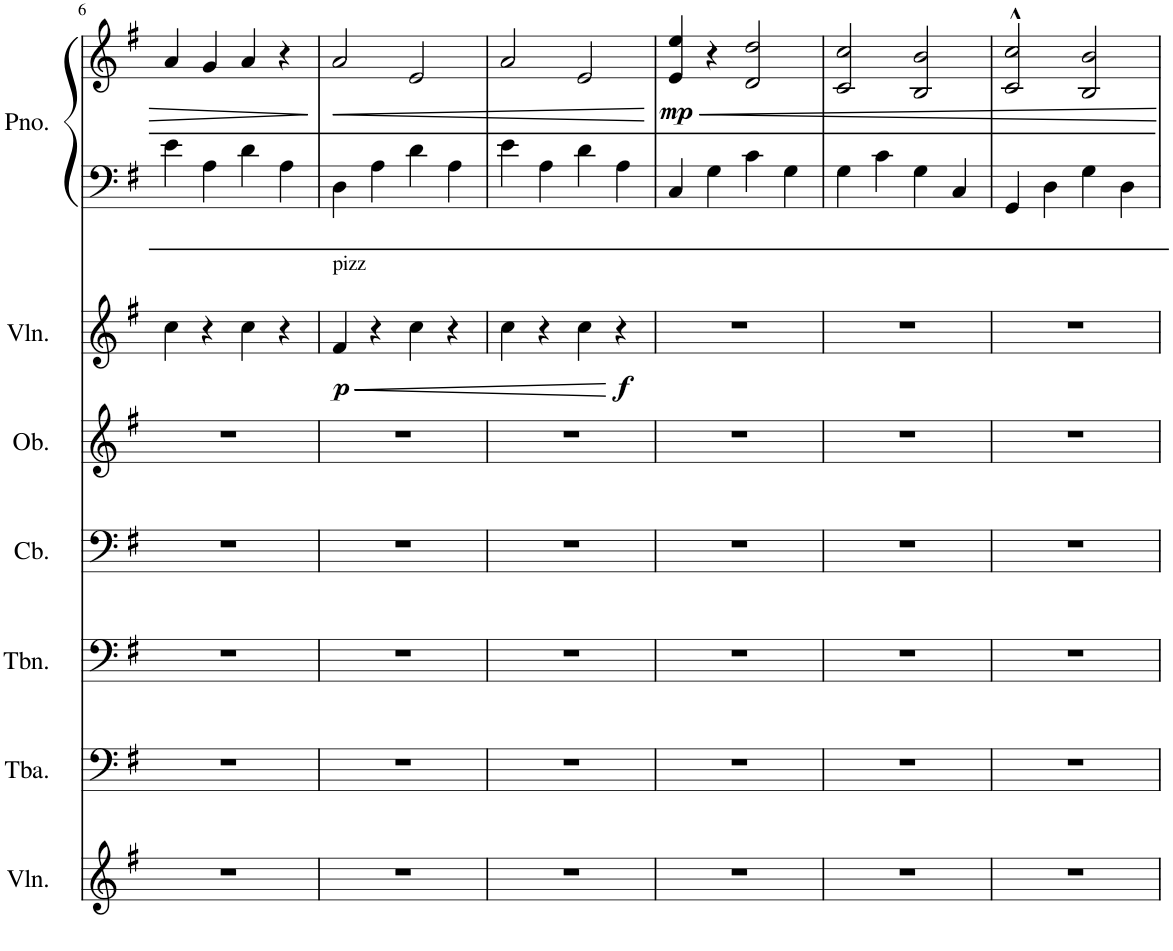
**kern	**kern	**kern	**kern	**kern	**kern	**dynam	**kern	**kern	**dynam
*part7	*part6	*part5	*part4	*part3	*part2	*part2	*part1	*part1	*part1
*staff8	*staff7	*staff6	*staff5	*staff4	*staff3	*staff3	*staff2	*staff1	*staff1/2
*I"Violin	*I"Tuba	*I"Trombone	*I"Contrabass	*I"Oboe	*I"Violin	*	*I"Piano	*	*
*I'Vln.	*I'Tba.	*I'Tbn.	*I'Cb.	*I'Ob.	*I'Vln.	*	*I'Pno.	*	*
!!LO:PB:g=z
*clefG2	*clefF4	*clefF4	*clefF4	*clefG2	*clefG2	*	*clefF4	*clefG2	*
*	*	*	*Trd7c12	*	*	*	*	*	*
*k[f#]	*k[f#]	*k[f#]	*k[f#]	*k[f#]	*k[f#]	*	*k[f#]	*k[f#]	*
*M4/4	*M4/4	*M4/4	*M4/4	*M4/4	*M4/4	*	*M4/4	*M4/4	*
=6	=6	=6	=6	=6	=6	=6	=6	=6	=6
1r	1r	1r	1r	1r	4cc\	.	4e\	4a/	.
.	.	.	.	.	4r	.	4A\	4g/	.
.	.	.	.	.	4cc\	.	4d\	4a/	.
.	.	.	.	.	4r	.	4A\	4r	.
=7	=7	=7	=7	=7	=7	=7	=7	=7	=7
!	!	!	!	!	!LO:TX:a:t=pizz	!	!	!	!
!	!	!	!	!	!	!LO:HP:b	!	!	!LO:HP:b
!	!	!	!	!	!	!LO:DY:n=1:b	!	!	!
1r	1r	1r	1r	1r	4f#/	< p	4D\	2a/	<
.	.	.	.	.	4r	.	4A\	.	.
.	.	.	.	.	4cc\	.	4d\	2e/	.
.	.	.	.	.	4r	.	4A\	.	.
=8	=8	=8	=8	=8	=8	=8	=8	=8	=8
1r	1r	1r	1r	1r	4cc\	.	4e\	2a/	.
.	.	.	.	.	4r	.	4A\	.	.
.	.	.	.	.	4cc\	.	4d\	2e/	.
!	!	!	!	!	!	!LO:DY:n=1:b	!	!	!
.	.	.	.	.	4r	[ f	4A\	.	.
.	.	.	.	.	.	.	.	.	[
=9	=9	=9	=9	=9	=9	=9	=9	=9	=9
!	!	!	!	!	!	!	!	!	!LO:DY:b
1r	1r	1r	1r	1r	1r	.	4C/	4e/ 4ee/	mp
.	.	.	.	.	.	.	4G\	4r	.
.	.	.	.	.	.	.	4c\	2d/ 2dd/	.
.	.	.	.	.	.	.	4G\	.	.
=10	=10	=10	=10	=10	=10	=10	=10	=10	=10
1r	1r	1r	1r	1r	1r	.	4G\	2c/ 2cc/	.
.	.	.	.	.	.	.	4c\	.	.
.	.	.	.	.	.	.	4G\	2B/ 2b/	.
.	.	.	.	.	.	.	4C/	.	.
=11	=11	=11	=11	=11	=11	=11	=11	=11	=11
1r	1r	1r	1r	1r	1r	.	4GG/	2c/^^ 2cc/^^	.
.	.	.	.	.	.	.	4D\	.	.
.	.	.	.	.	.	.	4G\	2B/ 2b/	.
.	.	.	.	.	.	.	4D\	.	.
=	=	=	=	=	=	=	=	=	=
*-	*-	*-	*-	*-	*-	*-	*-	*-	*-
